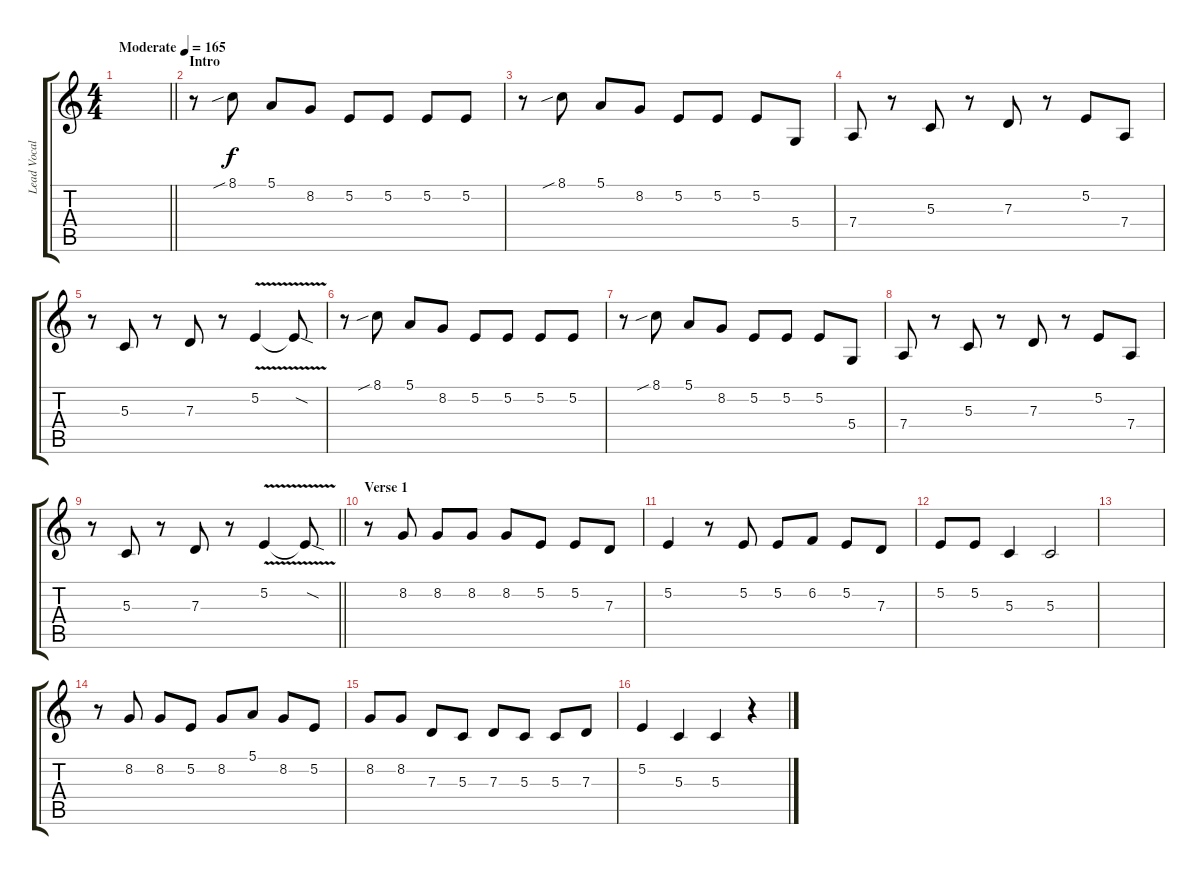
\track ("Lead Vocals" "Lead Vocal") {instrument lead6voice}
\staff {score tabs}
\tuning (E4 B3 G3 D3 A2 E2) {hide}
\ts (4 4)
\tempo (165 "Moderate")
\clef g2
\barLineRight lightlight
\ks c
|
\section ("" "Intro")
r.8 8.1{sib}.8 5.1.8 8.2.8 5.2.8 5.2.8 5.2.8 5.2.8 |
r.8 8.1{sib}.8 5.1.8 8.2.8 5.2.8 5.2.8 5.2.8 5.4.8 |
7.4.8 r.8 5.3.8 r.8 7.3.8 r.8 5.2.8 7.4.8 |
r.8 5.3.8 r.8 7.3.8 r.8 5.2{v}.4 5.2{sod t}.8 |
r.8 8.1{sib}.8 5.1.8 8.2.8 5.2.8 5.2.8 5.2.8 5.2.8 |
r.8 8.1{sib}.8 5.1.8 8.2.8 5.2.8 5.2.8 5.2.8 5.4.8 |
7.4.8 r.8 5.3.8 r.8 7.3.8 r.8 5.2.8 7.4.8 |
\barLineRight lightlight
r.8 5.3.8 r.8 7.3.8 r.8 5.2{v}.4 5.2{sod t}.8 |
\section ("" "Verse 1")
r.8 8.2.8 8.2.8 8.2.8 8.2.8 5.2.8 5.2.8 7.3.8 |
5.2.4 r.8 5.2.8 5.2.8 6.2.8 5.2.8 7.3.8 |
5.2.8 5.2.8 5.3.4 5.3.2 |
|
r.8 8.2.8 8.2.8 5.2.8 8.2.8 5.1.8 8.2.8 5.2.8 |
8.2.8 8.2.8 7.3.8 5.3.8 7.3.8 5.3.8 5.3.8 7.3.8 |
5.2.4 5.3.4 5.3.4 r.4
